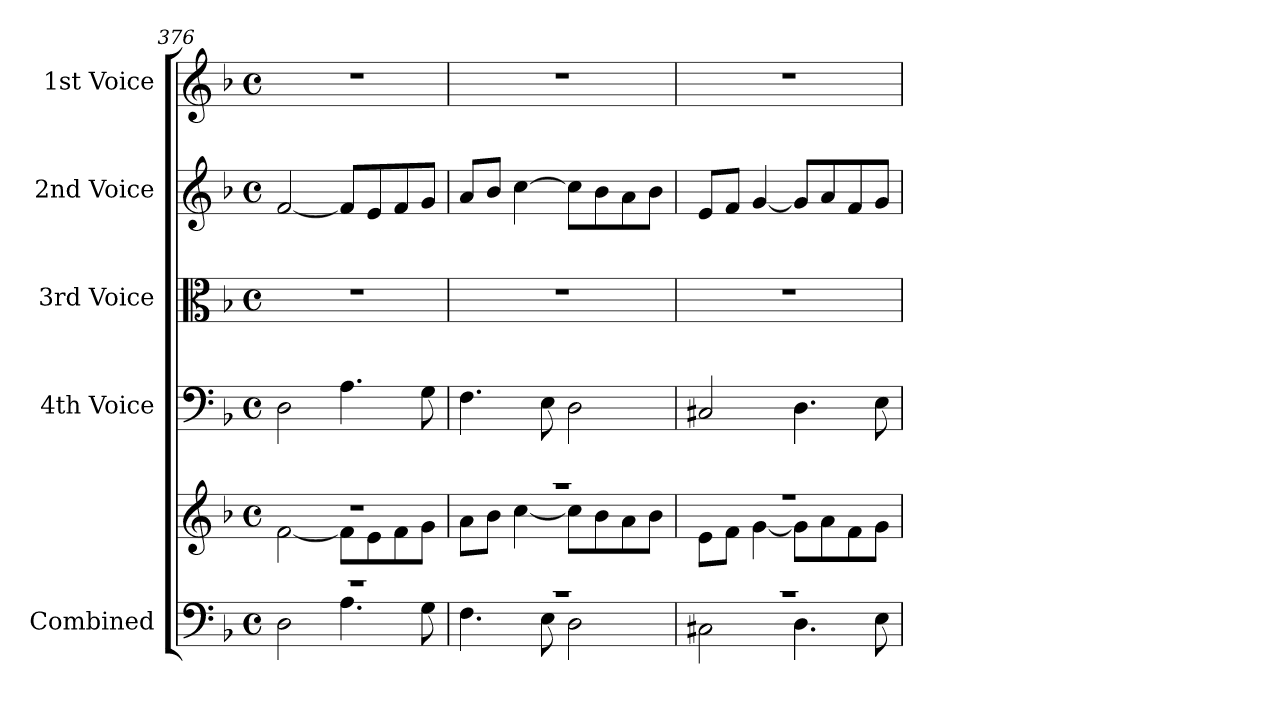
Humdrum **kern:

**kern	**kern	**kern	**kern	**kern	**kern
*part5	*part5	*part4	*part3	*part2	*part1
*staff6	*staff5	*staff4	*staff3	*staff2	*staff1
*I"Combined	*	*I"4th Voice	*I"3rd Voice	*I"2nd Voice	*I"1st Voice
*clefF4	*clefG2	*clefF4	*clefC3	*clefG2	*clefG2
*k[b-]	*k[b-]	*k[b-]	*k[b-]	*k[b-]	*k[b-]
*M4/4	*M4/4	*M4/4	*M4/4	*M4/4	*M4/4
*met(c)	*met(c)	*met(c)	*met(c)	*met(c)	*met(c)
=376	=376	=376	=376	=376	=376
*^	*^	*	*	*	*
1r	2D\	1r	[2f\	2D\	1r	[2f/	1r
.	4.A\	.	8f\L]	4.A\	.	8f/L]	.
.	.	.	8e\	.	.	8e/	.
.	.	.	8f\	.	.	8f/	.
.	8G\	.	8g\J	8G\	.	8g/J	.
=377	=377	=377	=377	=377	=377	=377	=377
1r	4.F\	1r	8a\L	4.F\	1r	8a/L	1r
.	.	.	8b-\J	.	.	8b-/J	.
.	.	.	[4cc\	.	.	[4cc\	.
.	8E\	.	.	8E\	.	.	.
.	2D\	.	8cc\L]	2D\	.	8cc\L]	.
.	.	.	8b-\	.	.	8b-\	.
.	.	.	8a\	.	.	8a\	.
.	.	.	8b-\J	.	.	8b-\J	.
=378	=378	=378	=378	=378	=378	=378	=378
1r	2C#X\	1r	8e\L	2C#X/	1r	8e/L	1r
.	.	.	8f\J	.	.	8f/J	.
.	.	.	[4g\	.	.	[4g/	.
.	4.D\	.	8g\L]	4.D\	.	8g/L]	.
.	.	.	8a\	.	.	8a/	.
.	.	.	8f\	.	.	8f/	.
.	8E\	.	8g\J	8E\	.	8g/J	.
*v	*v	*	*	*	*	*	*
*	*v	*v	*	*	*	*
=	=	=	=	=	=
*-	*-	*-	*-	*-	*-
